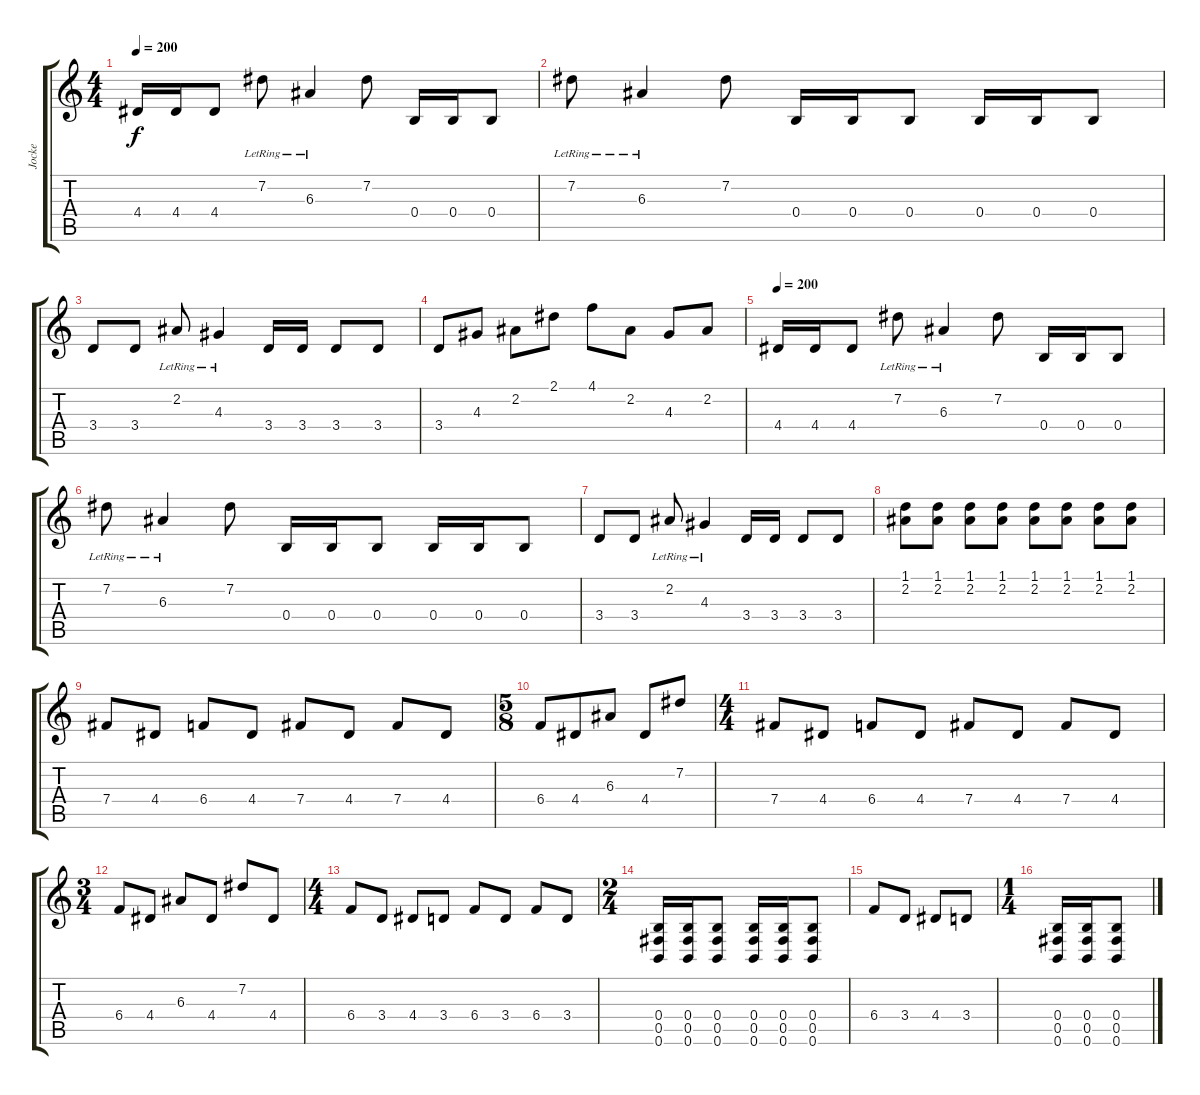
\track ("Jocke" "Jocke") {instrument distortionguitar}
\staff {score tabs}
\tuning (Db4 Ab3 E3 B2 Gb2 B1) {hide}
\ts (4 4)
\tempo 200
\clef g2
\ks c
4.4.16{dy f} 4.4.16 4.4.8 7.2{lr}.8 6.3{lr}.4 7.2.8 0.4.16 0.4.16 0.4.8 |
7.2{lr}.8 6.3{lr}.4 7.2.8 0.4.16 0.4.16 0.4.8 0.4.16 0.4.16 0.4.8 |
3.4.8 3.4.8 2.2{lr}.8 4.3{lr}.4 3.4.16 3.4.16 3.4.8 3.4.8 |
3.4.8 4.3.8 2.2.8 2.1.8 4.1.8 2.2.8 4.3.8 2.2.8 |
\tempo 200
4.4.16 4.4.16 4.4.8 7.2{lr}.8 6.3{lr}.4 7.2.8 0.4.16 0.4.16 0.4.8 |
7.2{lr}.8 6.3{lr}.4 7.2.8 0.4.16 0.4.16 0.4.8 0.4.16 0.4.16 0.4.8 |
3.4.8 3.4.8 2.2{lr}.8 4.3{lr}.4 3.4.16 3.4.16 3.4.8 3.4.8 |
(1.1 2.2).8 (1.1 2.2).8 (1.1 2.2).8 (1.1 2.2).8 (1.1 2.2).8 (1.1 2.2).8 (1.1 2.2).8 (1.1 2.2).8 |
7.4.8 4.4.8 6.4.8 4.4.8 7.4.8 4.4.8 7.4.8 4.4.8 |
\ts (5 8)
6.4.8 4.4.8 6.3.8 4.4.8 7.2.8 |
\ts (4 4)
7.4.8 4.4.8 6.4.8 4.4.8 7.4.8 4.4.8 7.4.8 4.4.8 |
\ts (3 4)
6.4.8 4.4.8 6.3.8 4.4.8 7.2.8 4.4.8 |
\ts (4 4)
6.4.8 3.4.8 4.4.8 3.4.8 6.4.8 3.4.8 6.4.8 3.4.8 |
\ts (2 4)
(0.4 0.5 0.6).16 (0.4 0.5 0.6).16 (0.4 0.5 0.6).8 (0.4 0.5 0.6).16 (0.4 0.5 0.6).16 (0.4 0.5 0.6).8 |
6.4.8 3.4.8 4.4.8 3.4.8 |
\ts (1 4)
(0.4 0.5 0.6).16 (0.4 0.5 0.6).16 (0.4 0.5 0.6).8
